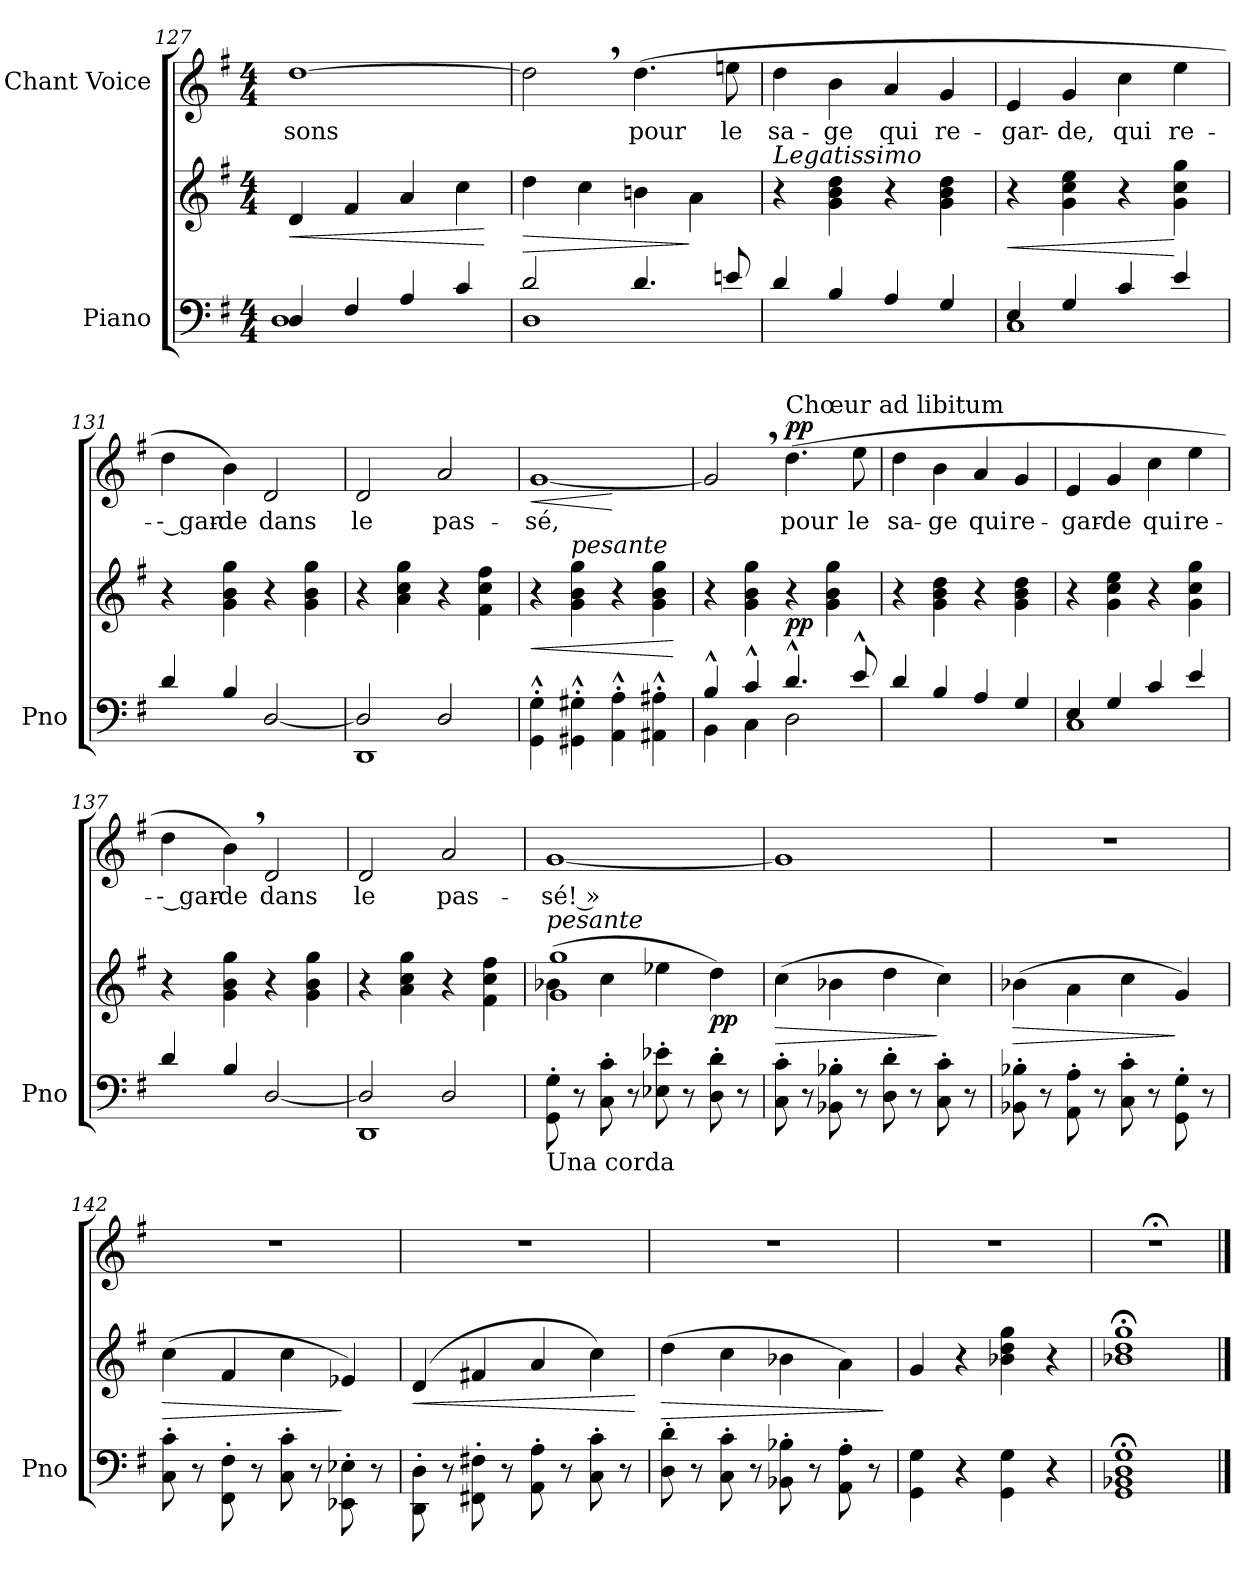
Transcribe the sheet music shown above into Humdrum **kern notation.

**kern	**kern	**dynam	**kern	**text	**dynam
*part2	*part2	*part2	*part1	*part1	*part1
*staff3	*staff2	*staff2/3	*staff1	*staff1	*staff1
*I"Piano	*	*	*I"Chant Voice	*	*
*I'Pno	*	*	*	*	*
*clefF4	*clefG2	*	*clefG2	*	*
*k[f#]	*k[f#]	*	*k[f#]	*	*
*M4/4	*M4/4	*	*M4/4	*	*
=127	=127	=127	=127	=127	=127
*^	*	*	*	*	*
!	!	!	!LO:HP:b	!	!	!
4D/	1D	4d/	<	[1dd	-sons	.
4F#/	.	4f#/	.	.	.	.
4A/	.	4a/	.	.	.	.
4c/	.	4cc\	.	.	.	.
*v	*v	*	*	*	*	*
.	.	[	.	.	.
=128	=128	=128	=128	=128	=128
*^	*	*	*	*	*
!	!	!	!LO:HP:b	!	!	!
2d/	1D	4dd\	>	2dd,\]	.	.
.	.	4cc\	.	.	.	.
4.d/	.	4bn\	.	(4.dd\	pour	.
.	.	4a\	]	.	.	.
8en/	.	.	.	8een\	le	.
*v	*v	*	*	*	*	*
=129	=129	=129	=129	=129	=129
!	!LO:TX:i:t=Legatissimo	!	!	!	!
4d/	4r	.	4dd\	sa-	.
4B/	4g\ 4b\ 4dd\	.	4b\	-ge	.
4A/	4r	.	4a/	qui	.
4G/	4g\ 4b\ 4dd\	.	4g/	re-	.
=130	=130	=130	=130	=130	=130
*^	*	*	*	*	*
!	!	!	!LO:HP:b	!	!	!
4E/	1C	4r	<	4e/	-gar-	.
4G/	.	4g\ 4cc\ 4ee\	.	4g/	-de,	.
4c/	.	4r	.	4cc\	qui	.
4e/	.	4g\ 4cc\ 4gg\	[	4ee\	re-	.
*v	*v	*	*	*	*	*
=131	=131	=131	=131	=131	=131
4d/	4r	.	4dd\	-- gar-	.
4B/	4g\ 4b\ 4gg\	.	4b\)	-de	.
[2D/	4r	.	2d/	dans	.
.	4g\ 4b\ 4gg\	.	.	.	.
=132	=132	=132	=132	=132	=132
*^	*	*	*	*	*
2D/]	1DD	4r	.	2d/	le	.
.	.	4a\ 4cc\ 4gg\	.	.	.	.
2D/	.	4r	.	2a/	pas-	.
.	.	4f#\ 4cc\ 4ff#\	.	.	.	.
*v	*v	*	*	*	*	*
=133	=133	=133	=133	=133	=133
!	!	!LO:HP:b	!	!	!LO:HP:b
*	*	*	*^	*	*
4GG\'^^ 4G\'^^	4r	<	[<1g	2ryy	-sé,	<
!	!LO:TX:i:t=pesante	!	!	!	!	!
4GG#X\'^^ 4G#X\'^^	4g\ 4b\ 4gg\	.	.	.	.	.
4AA\'^^ 4A\'^^	4r	.	.	2ryy	.	[
4AA#X\'^^ 4A#X\'^^	4g\ 4b\ 4gg\	.	.	.	.	.
*	*	*	*v	*v	*	*
.	.	[	.	.	.
=134	=134	=134	=134	=134	=134
*^	*	*	*	*	*
4B^^/	4BB\	4r	.	2g,/]	.	.
4c^^/	4C\	4g\ 4b\ 4gg\	.	.	.	.
!	!	!	!	!LO:TX:a:t=Chœur ad libitum	!	!
!	!	!	!LO:DY:b	!	!	!LO:DY:a
4.d^^/	2D\	4r	pp	(4.dd\	pour	pp
.	.	4g\ 4b\ 4gg\	.	.	.	.
8e^^/	.	.	.	8ee\	le	.
*v	*v	*	*	*	*	*
=135	=135	=135	=135	=135	=135
4d/	4r	.	4dd\	sa-	.
4B/	4g\ 4b\ 4dd\	.	4b\	-ge	.
4A/	4r	.	4a/	qui	.
4G/	4g\ 4b\ 4dd\	.	4g/	re-	.
=136	=136	=136	=136	=136	=136
*^	*	*	*	*	*
4E/	1C	4r	.	4e/	-gar-	.
4G/	.	4g\ 4cc\ 4ee\	.	4g/	-de	.
4c/	.	4r	.	4cc\	qui	.
4e/	.	4g\ 4cc\ 4gg\	.	4ee\	re-	.
*v	*v	*	*	*	*	*
=137	=137	=137	=137	=137	=137
4d/	4r	.	4dd\	-- gar-	.
4B/	4g\ 4b\ 4gg\	.	4b,\)	-de	.
[2D/	4r	.	2d/	dans	.
.	4g\ 4b\ 4gg\	.	.	.	.
=138	=138	=138	=138	=138	=138
*^	*	*	*	*	*
2D/]	1DD	4r	.	2d/	le	.
.	.	4a\ 4cc\ 4gg\	.	.	.	.
2D/	.	4r	.	2a/	pas-	.
.	.	4f#\ 4cc\ 4ff#\	.	.	.	.
*v	*v	*	*	*	*	*
=139	=139	=139	=139	=139	=139
*	*^	*	*	*	*
!	!LO:TX:i:t=pesante	!	!	!	!	!
!LO:TX:b:t=Una corda	!	!	!	!	!	!
8GG\' 8G\'	(>4b-X\	1g 1gg	.	[1g	-sé! »	.
8r	.	.	.	.	.	.
8C\' 8c\'	4cc\	.	.	.	.	.
8r	.	.	.	.	.	.
8E-X\' 8e-X\'	4ee-X\	.	.	.	.	.
8r	.	.	.	.	.	.
!	!	!	!LO:DY:b	!	!	!
8D\' 8d\'	4dd\)	.	pp	.	.	.
8r	.	.	.	.	.	.
*	*v	*v	*	*	*	*
=140	=140	=140	=140	=140	=140
!	!	!LO:HP:b	!	!	!
8C\' 8c\'	(>4cc\	>	1g]	.	.
8r	.	.	.	.	.
8BB-X\' 8B-X\'	4b-X\	.	.	.	.
8r	.	.	.	.	.
8D\' 8d\'	4dd\	.	.	.	.
8r	.	.	.	.	.
8C\' 8c\'	4cc\)	]	.	.	.
8r	.	.	.	.	.
=141	=141	=141	=141	=141	=141
!	!	!LO:HP:b	!	!	!
8BB-X\' 8B-X\'	(4b-X\	>	1r	.	.
8r	.	.	.	.	.
8AA\' 8A\'	4a\	.	.	.	.
8r	.	.	.	.	.
8C\' 8c\'	4cc\	.	.	.	.
8r	.	.	.	.	.
8GG\' 8G\'	4g/)	]	.	.	.
8r	.	.	.	.	.
=142	=142	=142	=142	=142	=142
!	!	!LO:HP:b	!	!	!
8C\' 8c\'	(4cc\	>	1r	.	.
8r	.	.	.	.	.
8FF#\' 8F#\'	4f#/	.	.	.	.
8r	.	.	.	.	.
8C\' 8c\'	4cc\	.	.	.	.
8r	.	.	.	.	.
8EE-X\' 8E-X\'	4e-X/)	]	.	.	.
8r	.	.	.	.	.
=143	=143	=143	=143	=143	=143
!	!	!LO:HP:b	!	!	!
8DD\' 8D\'	(>4d/	<	1r	.	.
8r	.	.	.	.	.
8FF#X\' 8F#X\'	4f#X/	.	.	.	.
8r	.	.	.	.	.
8AA\' 8A\'	4a/	.	.	.	.
8r	.	.	.	.	.
8C\' 8c\'	4cc\)	.	.	.	.
8r	.	.	.	.	.
.	.	[	.	.	.
=144	=144	=144	=144	=144	=144
!	!	!LO:HP:b	!	!	!
8D\' 8d\'	(4dd\	>	1r	.	.
8r	.	.	.	.	.
8C\' 8c\'	4cc\	.	.	.	.
8r	.	.	.	.	.
8BB-X\' 8B-X\'	4b-X\	.	.	.	.
8r	.	.	.	.	.
8AA\' 8A\'	4a\)	.	.	.	.
8r	.	.	.	.	.
.	.	]	.	.	.
=145	=145	=145	=145	=145	=145
4GG\ 4G\	4g/	.	1r	.	.
4r	4r	.	.	.	.
4GG\ 4G\	4b-X\ 4dd\ 4gg\	.	.	.	.
4r	4r	.	.	.	.
=146	=146	=146	=146	=146	=146
1GG;< 1BB-X;< 1D;< 1G;<	1b-X;< 1dd;< 1gg;<	.	1r;<	.	.
==	==	==	==	==	==
*-	*-	*-	*-	*-	*-
